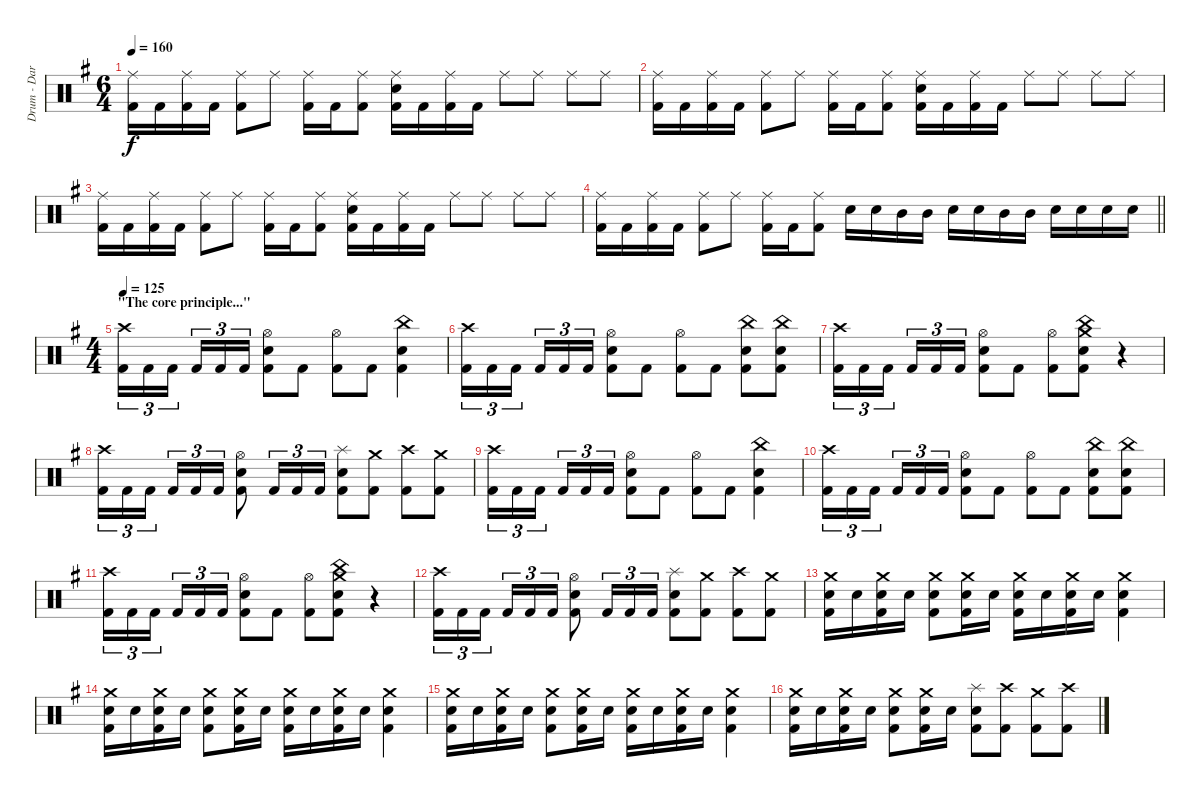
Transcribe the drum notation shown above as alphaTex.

\track ("Drum - Daray" "Drum - Dar") {instrument percussion}
\staff {score}
\articulation defaults
\ts (6 4)
\tempo 160
\clef neutral
\ks g
("Ride (middle)" "Kick (hit) 2").16{dy f} "Kick (hit) 2".16 ("Ride (middle)" "Kick (hit) 2").16 "Kick (hit) 2".16 ("Ride (middle)" "Kick (hit) 2").8 "Ride (middle)".8 ("Ride (middle)" "Kick (hit) 2").16 "Kick (hit) 2".16 ("Ride (middle)" "Kick (hit) 2").8 ("Ride (middle)" "Electric Snare (hit)" "Kick (hit) 2").16 "Kick (hit) 2".16 ("Ride (middle)" "Kick (hit) 2").16 "Kick (hit) 2".16 "Ride (middle)".8 "Ride (middle)".8 "Ride (middle)".8 "Ride (middle)".8 |
("Ride (middle)" "Kick (hit) 2").16 "Kick (hit) 2".16 ("Ride (middle)" "Kick (hit) 2").16 "Kick (hit) 2".16 ("Ride (middle)" "Kick (hit) 2").8 "Ride (middle)".8 ("Ride (middle)" "Kick (hit) 2").16 "Kick (hit) 2".16 ("Ride (middle)" "Kick (hit) 2").8 ("Ride (middle)" "Electric Snare (hit)" "Kick (hit) 2").16 "Kick (hit) 2".16 ("Ride (middle)" "Kick (hit) 2").16 "Kick (hit) 2".16 "Ride (middle)".8 "Ride (middle)".8 "Ride (middle)".8 "Ride (middle)".8 |
("Ride (middle)" "Kick (hit) 2").16 "Kick (hit) 2".16 ("Ride (middle)" "Kick (hit) 2").16 "Kick (hit) 2".16 ("Ride (middle)" "Kick (hit) 2").8 "Ride (middle)".8 ("Ride (middle)" "Kick (hit) 2").16 "Kick (hit) 2".16 ("Ride (middle)" "Kick (hit) 2").8 ("Ride (middle)" "Electric Snare (hit)" "Kick (hit) 2").16 "Kick (hit) 2".16 ("Ride (middle)" "Kick (hit) 2").16 "Kick (hit) 2".16 "Ride (middle)".8 "Ride (middle)".8 "Ride (middle)".8 "Ride (middle)".8 |
\barLineRight lightlight
("Ride (middle)" "Kick (hit) 2").16 "Kick (hit) 2".16 ("Ride (middle)" "Kick (hit) 2").16 "Kick (hit) 2".16 ("Ride (middle)" "Kick (hit) 2").8 "Ride (middle)".8 ("Ride (middle)" "Kick (hit) 2").16 "Kick (hit) 2".16 ("Ride (middle)" "Kick (hit) 2").8 "Electric Snare (hit)".16 "Electric Snare (hit)".16 "Mid Tom (hit)".16 "Mid Tom (hit)".16 "Electric Snare (hit)".16 "Electric Snare (hit)".16 "Mid Tom (hit)".16 "Mid Tom (hit)".16 "Electric Snare (hit)".16 "Electric Snare (hit)".16 "Electric Snare (hit)".16 "Electric Snare (hit)".16 |
\ts (4 4)
\section ("" "\"The core principle...\"")
\tempo 125
("Crash high (hit)" "Kick (hit) 2").16{tu (3 2)} "Kick (hit) 2".16{tu (3 2)} "Kick (hit) 2".16{tu (3 2)} "Kick (hit) 2".16{tu (3 2)} "Kick (hit) 2".16{tu (3 2)} "Kick (hit) 2".16{tu (3 2)} ("Hi-Hat (open)" "Electric Snare (hit)" "Kick (hit) 2").8 "Kick (hit) 2".8 ("Hi-Hat (open)" "Kick (hit) 2").8 "Kick (hit) 2".8 ("China (hit)" "Electric Snare (hit)" "Kick (hit) 2").4 |
("Crash high (hit)" "Kick (hit) 2").16{tu (3 2)} "Kick (hit) 2".16{tu (3 2)} "Kick (hit) 2".16{tu (3 2)} "Kick (hit) 2".16{tu (3 2)} "Kick (hit) 2".16{tu (3 2)} "Kick (hit) 2".16{tu (3 2)} ("Hi-Hat (open)" "Electric Snare (hit)" "Kick (hit) 2").8 "Kick (hit) 2".8 ("Hi-Hat (open)" "Kick (hit) 2").8 "Kick (hit) 2".8 ("China (hit)" "Electric Snare (hit)" "Kick (hit) 2").8 ("China (hit)" "Electric Snare (hit)" "Kick (hit) 2").8 |
("Crash high (hit)" "Kick (hit) 2").16{tu (3 2)} "Kick (hit) 2".16{tu (3 2)} "Kick (hit) 2".16{tu (3 2)} "Kick (hit) 2".16{tu (3 2)} "Kick (hit) 2".16{tu (3 2)} "Kick (hit) 2".16{tu (3 2)} ("Hi-Hat (open)" "Electric Snare (hit)" "Kick (hit) 2").8 "Kick (hit) 2".8 ("Hi-Hat (open)" "Kick (hit) 2").8 ("China (hit)" "Crash medium (hit)" "Electric Snare (hit)" "Kick (hit) 2").8 r.4 |
("Crash high (hit)" "Kick (hit) 2").16{tu (3 2)} "Kick (hit) 2".16{tu (3 2)} "Kick (hit) 2".16{tu (3 2)} "Kick (hit) 2".16{tu (3 2)} "Kick (hit) 2".16{tu (3 2)} "Kick (hit) 2".16{tu (3 2)} ("Hi-Hat (open)" "Electric Snare (hit)" "Kick (hit) 2").8 "Kick (hit) 2".16{tu (3 2)} "Kick (hit) 2".16{tu (3 2)} "Kick (hit) 2".16{tu (3 2)} ("Splash (hit)" "Electric Snare (hit)" "Kick (hit) 2").8 ("Crash medium (hit)" "Kick (hit) 2").8 ("Crash high (hit)" "Kick (hit) 2").8 ("Crash medium (hit)" "Kick (hit) 2").8 |
("Crash high (hit)" "Kick (hit) 2").16{tu (3 2)} "Kick (hit) 2".16{tu (3 2)} "Kick (hit) 2".16{tu (3 2)} "Kick (hit) 2".16{tu (3 2)} "Kick (hit) 2".16{tu (3 2)} "Kick (hit) 2".16{tu (3 2)} ("Hi-Hat (open)" "Electric Snare (hit)" "Kick (hit) 2").8 "Kick (hit) 2".8 ("Hi-Hat (open)" "Kick (hit) 2").8 "Kick (hit) 2".8 ("China (hit)" "Electric Snare (hit)" "Kick (hit) 2").4 |
("Crash high (hit)" "Kick (hit) 2").16{tu (3 2)} "Kick (hit) 2".16{tu (3 2)} "Kick (hit) 2".16{tu (3 2)} "Kick (hit) 2".16{tu (3 2)} "Kick (hit) 2".16{tu (3 2)} "Kick (hit) 2".16{tu (3 2)} ("Hi-Hat (open)" "Electric Snare (hit)" "Kick (hit) 2").8 "Kick (hit) 2".8 ("Hi-Hat (open)" "Kick (hit) 2").8 "Kick (hit) 2".8 ("China (hit)" "Electric Snare (hit)" "Kick (hit) 2").8 ("China (hit)" "Electric Snare (hit)" "Kick (hit) 2").8 |
("Crash high (hit)" "Kick (hit) 2").16{tu (3 2)} "Kick (hit) 2".16{tu (3 2)} "Kick (hit) 2".16{tu (3 2)} "Kick (hit) 2".16{tu (3 2)} "Kick (hit) 2".16{tu (3 2)} "Kick (hit) 2".16{tu (3 2)} ("Hi-Hat (open)" "Electric Snare (hit)" "Kick (hit) 2").8 "Kick (hit) 2".8 ("Hi-Hat (open)" "Kick (hit) 2").8 ("China (hit)" "Crash medium (hit)" "Electric Snare (hit)" "Kick (hit) 2").8 r.4 |
("Crash high (hit)" "Kick (hit) 2").16{tu (3 2)} "Kick (hit) 2".16{tu (3 2)} "Kick (hit) 2".16{tu (3 2)} "Kick (hit) 2".16{tu (3 2)} "Kick (hit) 2".16{tu (3 2)} "Kick (hit) 2".16{tu (3 2)} ("Hi-Hat (open)" "Electric Snare (hit)" "Kick (hit) 2").8 "Kick (hit) 2".16{tu (3 2)} "Kick (hit) 2".16{tu (3 2)} "Kick (hit) 2".16{tu (3 2)} ("Splash (hit)" "Electric Snare (hit)" "Kick (hit) 2").8 ("Crash medium (hit)" "Kick (hit) 2").8 ("Crash high (hit)" "Kick (hit) 2").8 ("Crash medium (hit)" "Kick (hit) 2").8 |
("Crash medium (hit)" "Electric Snare (hit)" "Kick (hit) 2").16 "Electric Snare (hit)".16 ("Crash medium (hit)" "Electric Snare (hit)" "Kick (hit) 2").16 "Electric Snare (hit)".16 ("Crash medium (hit)" "Electric Snare (hit)" "Kick (hit) 2").8 ("Crash medium (hit)" "Electric Snare (hit)" "Kick (hit) 2").16 "Electric Snare (hit)".16 ("Crash medium (hit)" "Electric Snare (hit)" "Kick (hit) 2").16 "Electric Snare (hit)".16 ("Crash medium (hit)" "Electric Snare (hit)" "Kick (hit) 2").16 "Electric Snare (hit)".16 ("Crash medium (hit)" "Electric Snare (hit)" "Kick (hit) 2").4 |
("Crash medium (hit)" "Electric Snare (hit)" "Kick (hit) 2").16 "Electric Snare (hit)".16 ("Crash medium (hit)" "Electric Snare (hit)" "Kick (hit) 2").16 "Electric Snare (hit)".16 ("Crash medium (hit)" "Electric Snare (hit)" "Kick (hit) 2").8 ("Crash medium (hit)" "Electric Snare (hit)" "Kick (hit) 2").16 "Electric Snare (hit)".16 ("Crash medium (hit)" "Electric Snare (hit)" "Kick (hit) 2").16 "Electric Snare (hit)".16 ("Crash medium (hit)" "Electric Snare (hit)" "Kick (hit) 2").16 "Electric Snare (hit)".16 ("Crash medium (hit)" "Electric Snare (hit)" "Kick (hit) 2").4 |
("Crash medium (hit)" "Electric Snare (hit)" "Kick (hit) 2").16 "Electric Snare (hit)".16 ("Crash medium (hit)" "Electric Snare (hit)" "Kick (hit) 2").16 "Electric Snare (hit)".16 ("Crash medium (hit)" "Electric Snare (hit)" "Kick (hit) 2").8 ("Crash medium (hit)" "Electric Snare (hit)" "Kick (hit) 2").16 "Electric Snare (hit)".16 ("Crash medium (hit)" "Electric Snare (hit)" "Kick (hit) 2").16 "Electric Snare (hit)".16 ("Crash medium (hit)" "Electric Snare (hit)" "Kick (hit) 2").16 "Electric Snare (hit)".16 ("Crash medium (hit)" "Electric Snare (hit)" "Kick (hit) 2").4 |
("Crash medium (hit)" "Electric Snare (hit)" "Kick (hit) 2").16 "Electric Snare (hit)".16 ("Crash medium (hit)" "Electric Snare (hit)" "Kick (hit) 2").16 "Electric Snare (hit)".16 ("Crash medium (hit)" "Electric Snare (hit)" "Kick (hit) 2").8 ("Crash medium (hit)" "Electric Snare (hit)" "Kick (hit) 2").16 "Electric Snare (hit)".16 ("Splash (hit)" "Electric Snare (hit)" "Kick (hit) 2").8 ("Crash high (hit)" "Kick (hit) 2").8 ("Crash medium (hit)" "Kick (hit) 2").8 ("Crash high (hit)" "Kick (hit) 2").8
